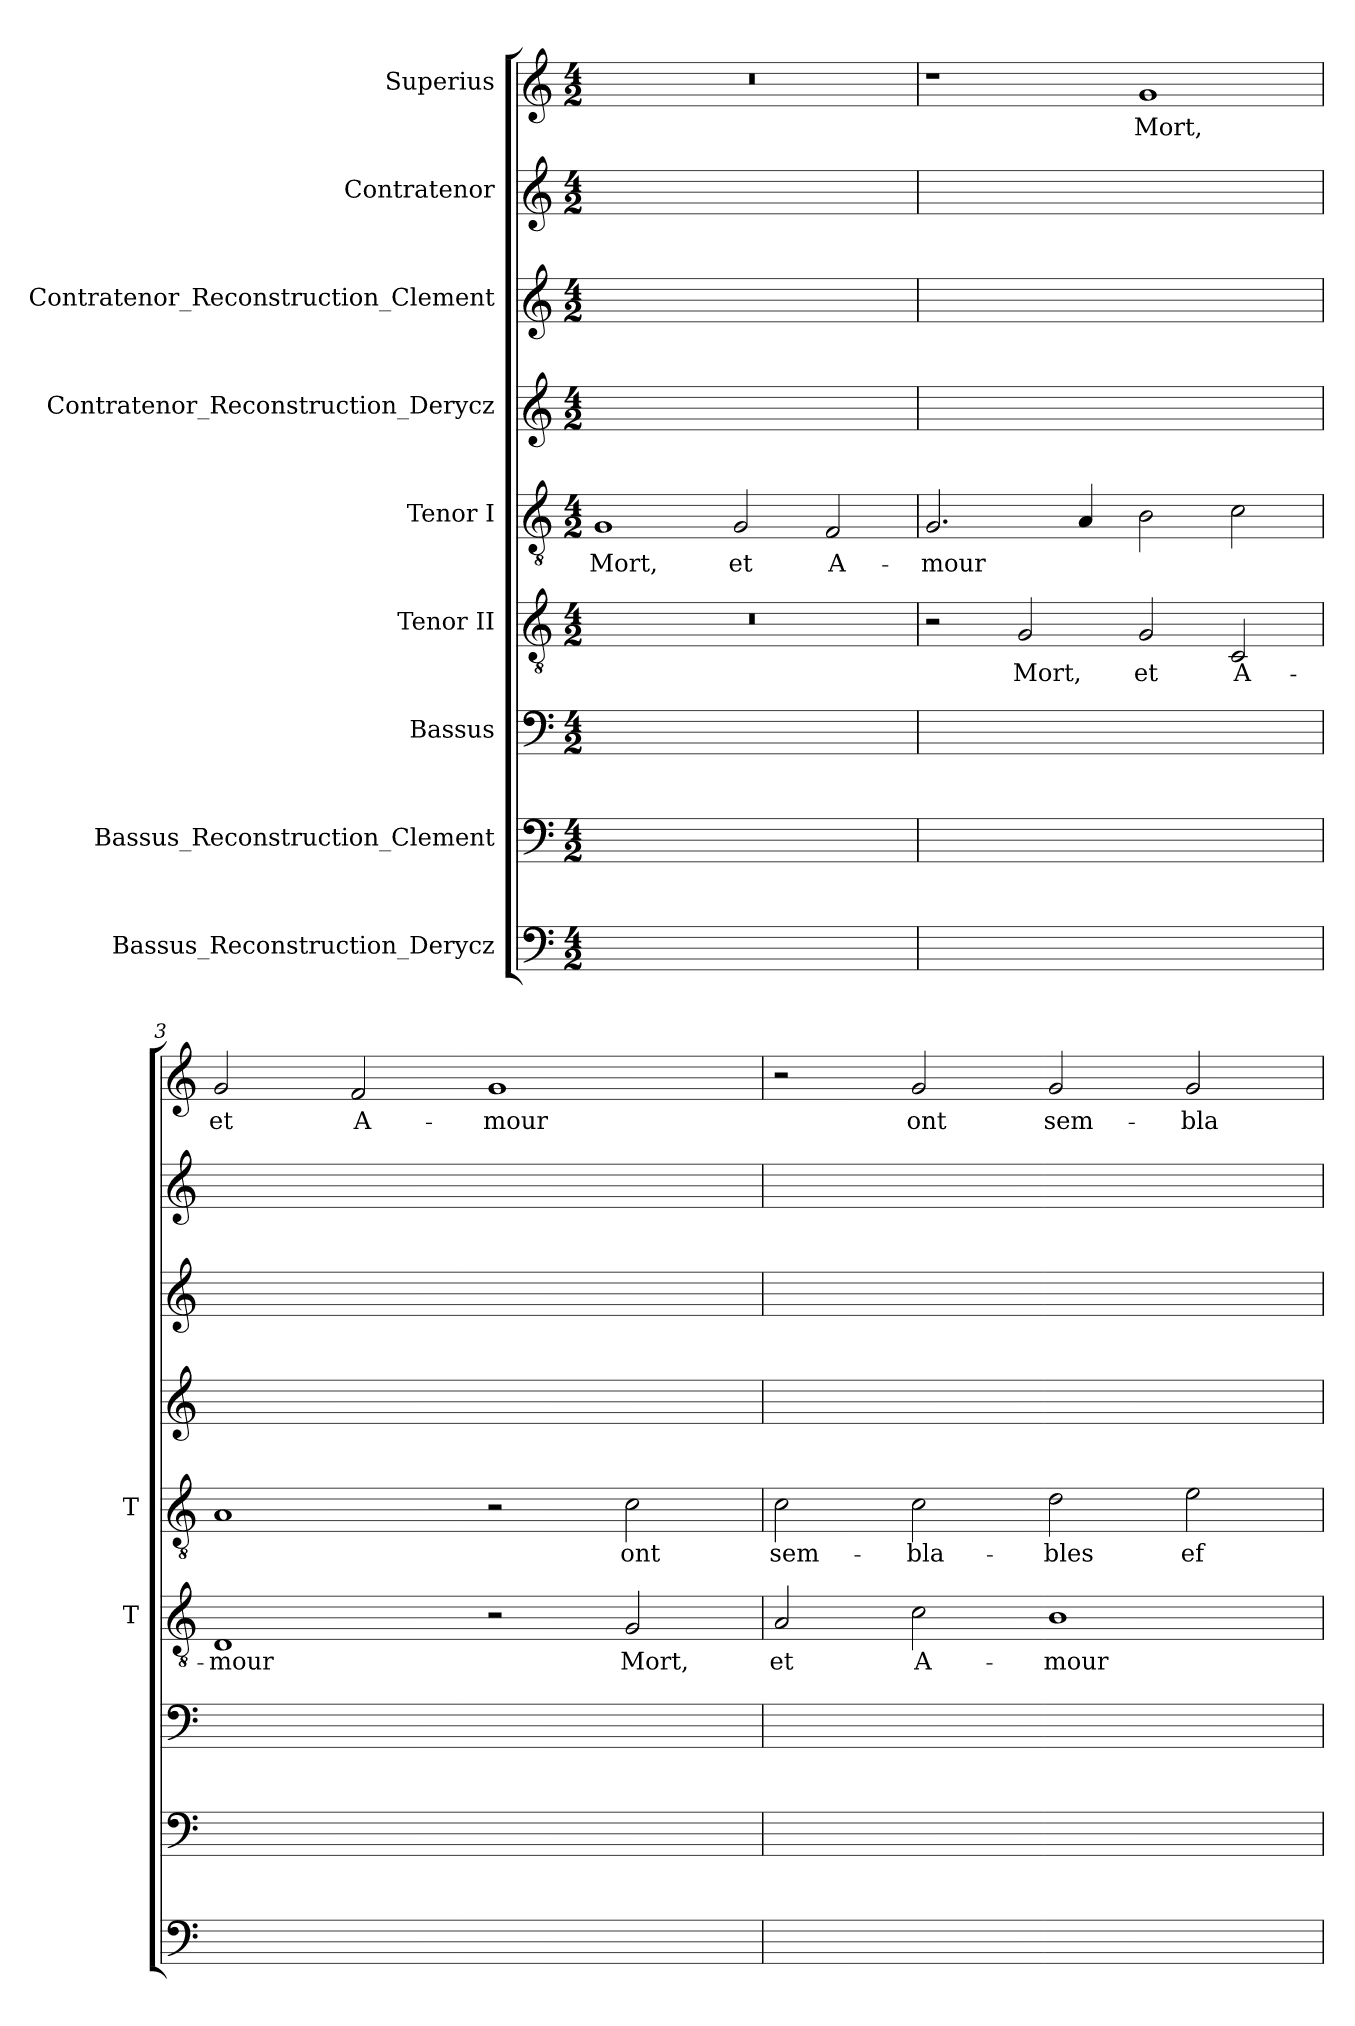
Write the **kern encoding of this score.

**kern	**kern	**kern	**kern	**text	**kern	**text	**kern	**kern	**kern	**kern	**text
*part9	*part8	*part7	*part6	*part6	*part5	*part5	*part4	*part3	*part2	*part1	*part1
*staff9	*staff8	*staff7	*staff6	*staff6	*staff5	*staff5	*staff4	*staff3	*staff2	*staff1	*staff1
*I"Bassus_Reconstruction_Derycz	*I"Bassus_Reconstruction_Clement	*I"Bassus	*I"Tenor II	*	*I"Tenor I	*	*I"Contratenor_Reconstruction_Derycz	*I"Contratenor_Reconstruction_Clement	*I"Contratenor	*I"Superius	*
*	*	*	*I'T	*	*I'T	*	*	*	*	*	*
*clefF4	*clefF4	*clefF4	*clefGv2	*	*clefGv2	*	*clefG2	*clefG2	*clefG2	*clefG2	*
*k[]	*k[]	*k[]	*k[]	*	*k[]	*	*k[]	*k[]	*k[]	*k[]	*
*M4/2	*M4/2	*M4/2	*M4/2	*	*M4/2	*	*M4/2	*M4/2	*M4/2	*M4/2	*
=1	=1	=1	=1	=1	=1	=1	=1	=1	=1	=1	=1
0ryy	0ryy	0ryy	0r	.	1G	-Mort,	0ryy	0ryy	0ryy	0r	.
.	.	.	.	.	2G	-et	.	.	.	.	.
.	.	.	.	.	2F	A-	.	.	.	.	.
=2	=2	=2	=2	=2	=2	=2	=2	=2	=2	=2	=2
0ryy	0ryy	0ryy	2r	.	2.G	-mour	0ryy	0ryy	0ryy	1r	.
.	.	.	2G	-Mort,	.	.	.	.	.	.	.
.	.	.	.	.	4A	.	.	.	.	.	.
.	.	.	2G	-et	2B	.	.	.	.	1g	-Mort,
.	.	.	2C	A-	2c	.	.	.	.	.	.
=3	=3	=3	=3	=3	=3	=3	=3	=3	=3	=3	=3
0ryy	0ryy	0ryy	1D	-mour	1A	.	0ryy	0ryy	0ryy	2g	-et
.	.	.	.	.	.	.	.	.	.	2f	A-
.	.	.	2r	.	2r	.	.	.	.	1g	-mour
.	.	.	2G	-Mort,	2c	-ont	.	.	.	.	.
=4	=4	=4	=4	=4	=4	=4	=4	=4	=4	=4	=4
0ryy	0ryy	0ryy	2A	-et	2c	sem-	0ryy	0ryy	0ryy	2r	.
.	.	.	2c	A-	2c	bla-	.	.	.	2g	-ont
.	.	.	1B	-mour	2d	-bles	.	.	.	2g	sem-
.	.	.	.	.	2e	ef-	.	.	.	2g	bla-
=	=	=	=	=	=	=	=	=	=	=	=
*-	*-	*-	*-	*-	*-	*-	*-	*-	*-	*-	*-
